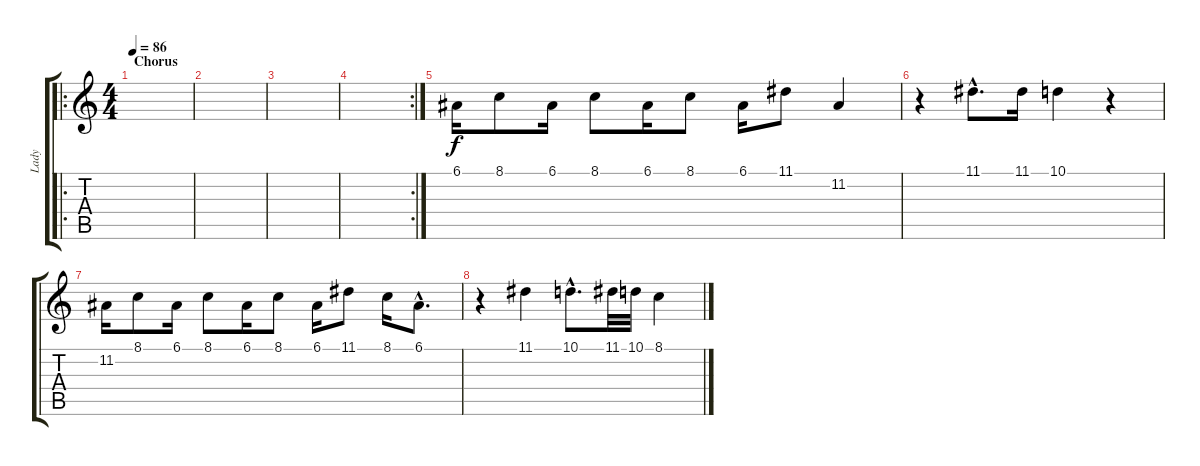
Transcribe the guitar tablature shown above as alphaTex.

\track ("Lady" "Lady") {instrument flute}
\staff {score tabs}
\tuning (E4 B3 G3 D3 A2 E2) {hide}
\ro
\ts (4 4)
\section ("" "Chorus")
\tempo 86
\clef g2
\ks c
|
|
|
\rc 2
|
6.1.16{volume 15 instrument flute} 8.1.8 6.1.16 8.1.8 6.1.16 8.1.8 6.1.16 11.1.8 11.2.4 |
r.4 11.1{hac}.8{d} 11.1.16 10.1.4 r.4 |
11.2.16 8.1.8 6.1.16 8.1.8 6.1.16 8.1.8 6.1.16 11.1.8 8.1.16 6.1{hac}.8{d} |
r.4 11.1.4 10.1{hac}.8{d} 11.1.32 10.1.32 8.1.4
